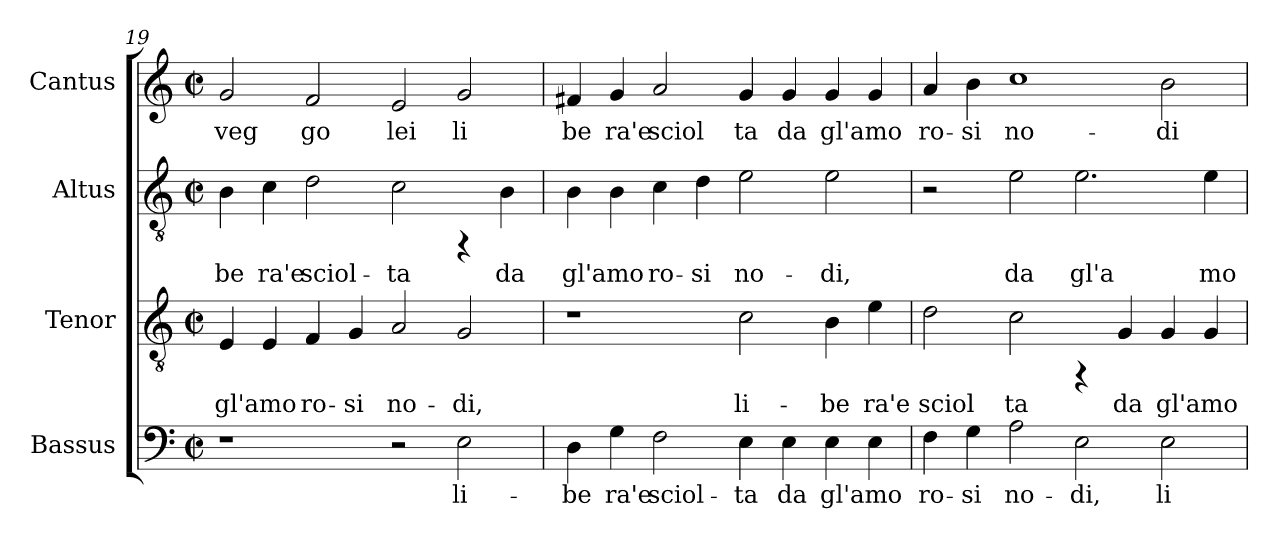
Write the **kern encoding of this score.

**kern	**text	**kern	**text	**kern	**text	**kern	**text
*part4	*part4	*part3	*part3	*part2	*part2	*part1	*part1
*staff4	*staff4	*staff3	*staff3	*staff2	*staff2	*staff1	*staff1
*I"Bassus	*	*I"Tenor	*	*I"Altus	*	*I"Cantus	*
*clefF4	*	*clefGv2	*	*clefGv2	*	*clefG2	*
*k[]	*	*k[]	*	*k[]	*	*k[]	*
*C:	*	*C:	*	*C:	*	*C:	*
*M2/2	*	*M2/2	*	*M2/2	*	*M2/2	*
*met(c|)	*	*met(c|)	*	*met(c|)	*	*met(c|)	*
=19	=19	=19	=19	=19	=19	=19	=19
!	!	!	!LO:LY:b:cj	!	!LO:LY:b:cj	!	!LO:LY:b:cj
1r	.	4E/	gl'amo-	4B\	-be	2g/	veg
!	!	!	!LO:LY:b:cj	!	!LO:LY:b:cj	!	!
.	.	4E/	--	4c\	ra'e	.	.
!	!	!	!LO:LY:b:cj	!	!LO:LY:b:cj	!	!LO:LY:b:cj
.	.	4F/	-ro-	2d\	sciol-	2f/	go
!	!	!	!LO:LY:b:cj	!	!	!	!
.	.	4G/	-si	.	.	.	.
!	!	!	!LO:LY:b:cj	!	!LO:LY:b:cj	!	!LO:LY:b:cj
2r	.	2A/	no-	2c\	-ta	2e/	lei
!	!LO:LY:b:cj	!	!LO:LY:b:cj	!	!	!	!LO:LY:b:cj
2E\	li-	2G/	-di,	4rFF	.	2g/	li
!	!	!	!	!	!LO:LY:b:cj	!	!
.	.	.	.	4B\	da	.	.
=20	=20	=20	=20	=20	=20	=20	=20
!	!LO:LY:b:cj	!	!	!	!LO:LY:b:cj	!	!LO:LY:b:cj
4D\	-be	1r	.	4B\	gl'amo-	4f#X/	be
!	!LO:LY:b:cj	!	!	!	!LO:LY:b:cj	!	!LO:LY:b:cj
4G\	ra'e	.	.	4B\	--	4g/	ra'e
!	!LO:LY:b:cj	!	!	!	!LO:LY:b:cj	!	!LO:LY:b:cj
2F\	sciol-	.	.	4c\	-ro-	2a/	sciol
!	!	!	!	!	!LO:LY:b:cj	!	!
.	.	.	.	4d\	-si	.	.
!	!LO:LY:b:cj	!	!LO:LY:b:cj	!	!LO:LY:b:cj	!	!LO:LY:b:cj
4E\	-ta	2c\	li-	2e\	no-	4g/	ta
!	!LO:LY:b:cj	!	!	!	!	!	!LO:LY:b:cj
4E\	da	.	.	.	.	4g/	da
!	!LO:LY:b:cj	!	!LO:LY:b:cj	!	!LO:LY:b:cj	!	!LO:LY:b:cj
4E\	gl'amo-	4B\	-be	2e\	-di,	4g/	gl'amo
!	!LO:LY:b:cj	!	!LO:LY:b:cj	!	!	!	!LO:LY:b:cj
4E\	--	4e\	ra'e	.	.	4g/	.
!!LO:LB:g=z
=21	=21	=21	=21	=21	=21	=21	=21
!	!LO:LY:b:cj	!	!LO:LY:b:cj	!	!	!	!LO:LY:b:cj
4F\	-ro-	2d\	sciol	2r	.	4a/	ro-
!	!LO:LY:b:cj	!	!	!	!	!	!LO:LY:b:cj
4G\	-si	.	.	.	.	4b\	-si
!	!LO:LY:b:cj	!	!LO:LY:b:cj	!	!LO:LY:b:cj	!	!LO:LY:b:cj
2A\	no-	2c\	ta	2e\	da	1cc	no-
!	!LO:LY:b:cj	!	!	!	!LO:LY:b:cj	!	!
2E\	-di,	4rFF	.	2.e\	gl'a	.	.
!	!	!	!LO:LY:b:cj	!	!	!	!
.	.	4G/	da	.	.	.	.
!	!LO:LY:b:cj	!	!LO:LY:b:cj	!	!	!	!LO:LY:b:cj
2E\	li-	4G/	gl'amo	.	.	2b\	-di
!	!	!	!LO:LY:b:cj	!	!LO:LY:b:cj	!	!
.	.	4G/	.	4e\	mo	.	.
=	=	=	=	=	=	=	=
*-	*-	*-	*-	*-	*-	*-	*-
